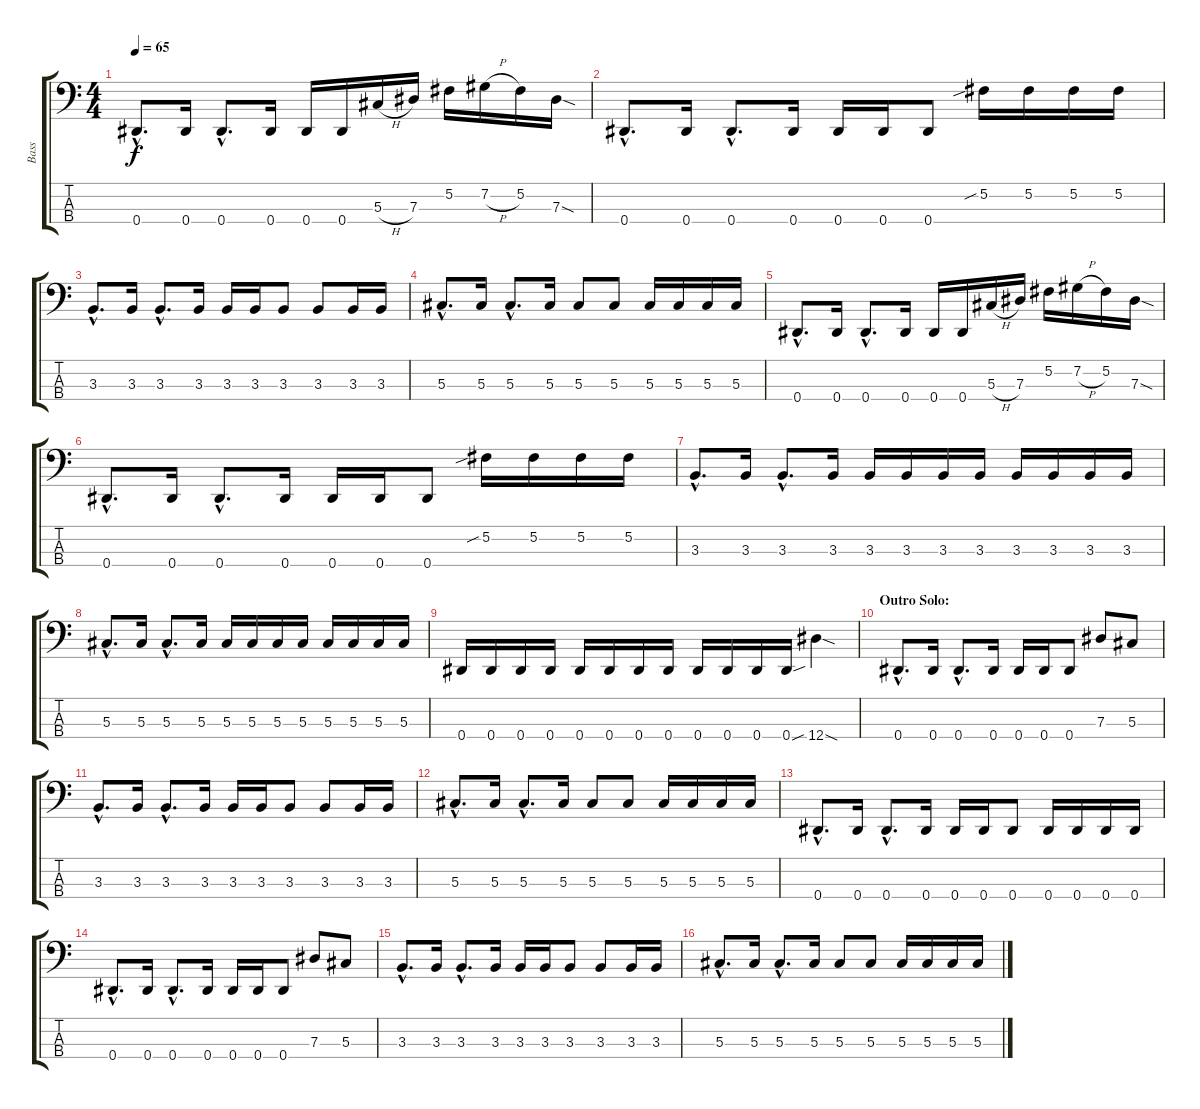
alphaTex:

\track ("Bass" "Bass") {instrument fretlessbass}
\staff {score tabs}
\tuning (Gb2 Db2 Ab1 Eb1) {hide}
\ts (4 4)
\tempo 65
\clef f4
\ks c
0.4{hac}.8{d dy f} 0.4.16 0.4{hac}.8{d} 0.4.16 0.4.16 0.4.16 5.3{h}.16 7.3.16 5.2.16 7.2{h}.16 5.2.16 7.3{sod}.16 |
0.4{hac}.8{d} 0.4.16 0.4{hac}.8{d} 0.4.16 0.4.16 0.4.16 0.4.8 5.2{sib}.16 5.2.16 5.2.16 5.2.16 |
3.3{hac}.8{d} 3.3.16 3.3{hac}.8{d} 3.3.16 3.3.16 3.3.16 3.3.8 3.3.8 3.3.16 3.3.16 |
5.3{hac}.8{d} 5.3.16 5.3{hac}.8{d} 5.3.16 5.3.8 5.3.8 5.3.16 5.3.16 5.3.16 5.3.16 |
0.4{hac}.8{d} 0.4.16 0.4{hac}.8{d} 0.4.16 0.4.16 0.4.16 5.3{h}.16 7.3.16 5.2.16 7.2{h}.16 5.2.16 7.3{sod}.16 |
0.4{hac}.8{d} 0.4.16 0.4{hac}.8{d} 0.4.16 0.4.16 0.4.16 0.4.8 5.2{sib}.16 5.2.16 5.2.16 5.2.16 |
3.3{hac}.8{d} 3.3.16 3.3{hac}.8{d} 3.3.16 3.3.16 3.3.16 3.3.16 3.3.16 3.3.16 3.3.16 3.3.16 3.3.16 |
5.3{hac}.8{d} 5.3.16 5.3{hac}.8{d} 5.3.16 5.3.16 5.3.16 5.3.16 5.3.16 5.3.16 5.3.16 5.3.16 5.3.16 |
0.4.16 0.4.16 0.4.16 0.4.16 0.4.16 0.4.16 0.4.16 0.4.16 0.4.16 0.4.16 0.4.16 0.4{sou}.16 12.4{sod}.4 |
\section ("" "Outro Solo:")
0.4{hac}.8{d} 0.4.16 0.4{hac}.8{d} 0.4.16 0.4.16 0.4.16 0.4.8 7.3.8 5.3.8 |
3.3{hac}.8{d} 3.3.16 3.3{hac}.8{d} 3.3.16 3.3.16 3.3.16 3.3.8 3.3.8 3.3.16 3.3.16 |
5.3{hac}.8{d} 5.3.16 5.3{hac}.8{d} 5.3.16 5.3.8 5.3.8 5.3.16 5.3.16 5.3.16 5.3.16 |
0.4{hac}.8{d} 0.4.16 0.4{hac}.8{d} 0.4.16 0.4.16 0.4.16 0.4.8 0.4.16 0.4.16 0.4.16 0.4.16 |
0.4{hac}.8{d} 0.4.16 0.4{hac}.8{d} 0.4.16 0.4.16 0.4.16 0.4.8 7.3.8 5.3.8 |
3.3{hac}.8{d} 3.3.16 3.3{hac}.8{d} 3.3.16 3.3.16 3.3.16 3.3.8 3.3.8 3.3.16 3.3.16 |
5.3{hac}.8{d} 5.3.16 5.3{hac}.8{d} 5.3.16 5.3.8 5.3.8 5.3.16 5.3.16 5.3.16 5.3.16
